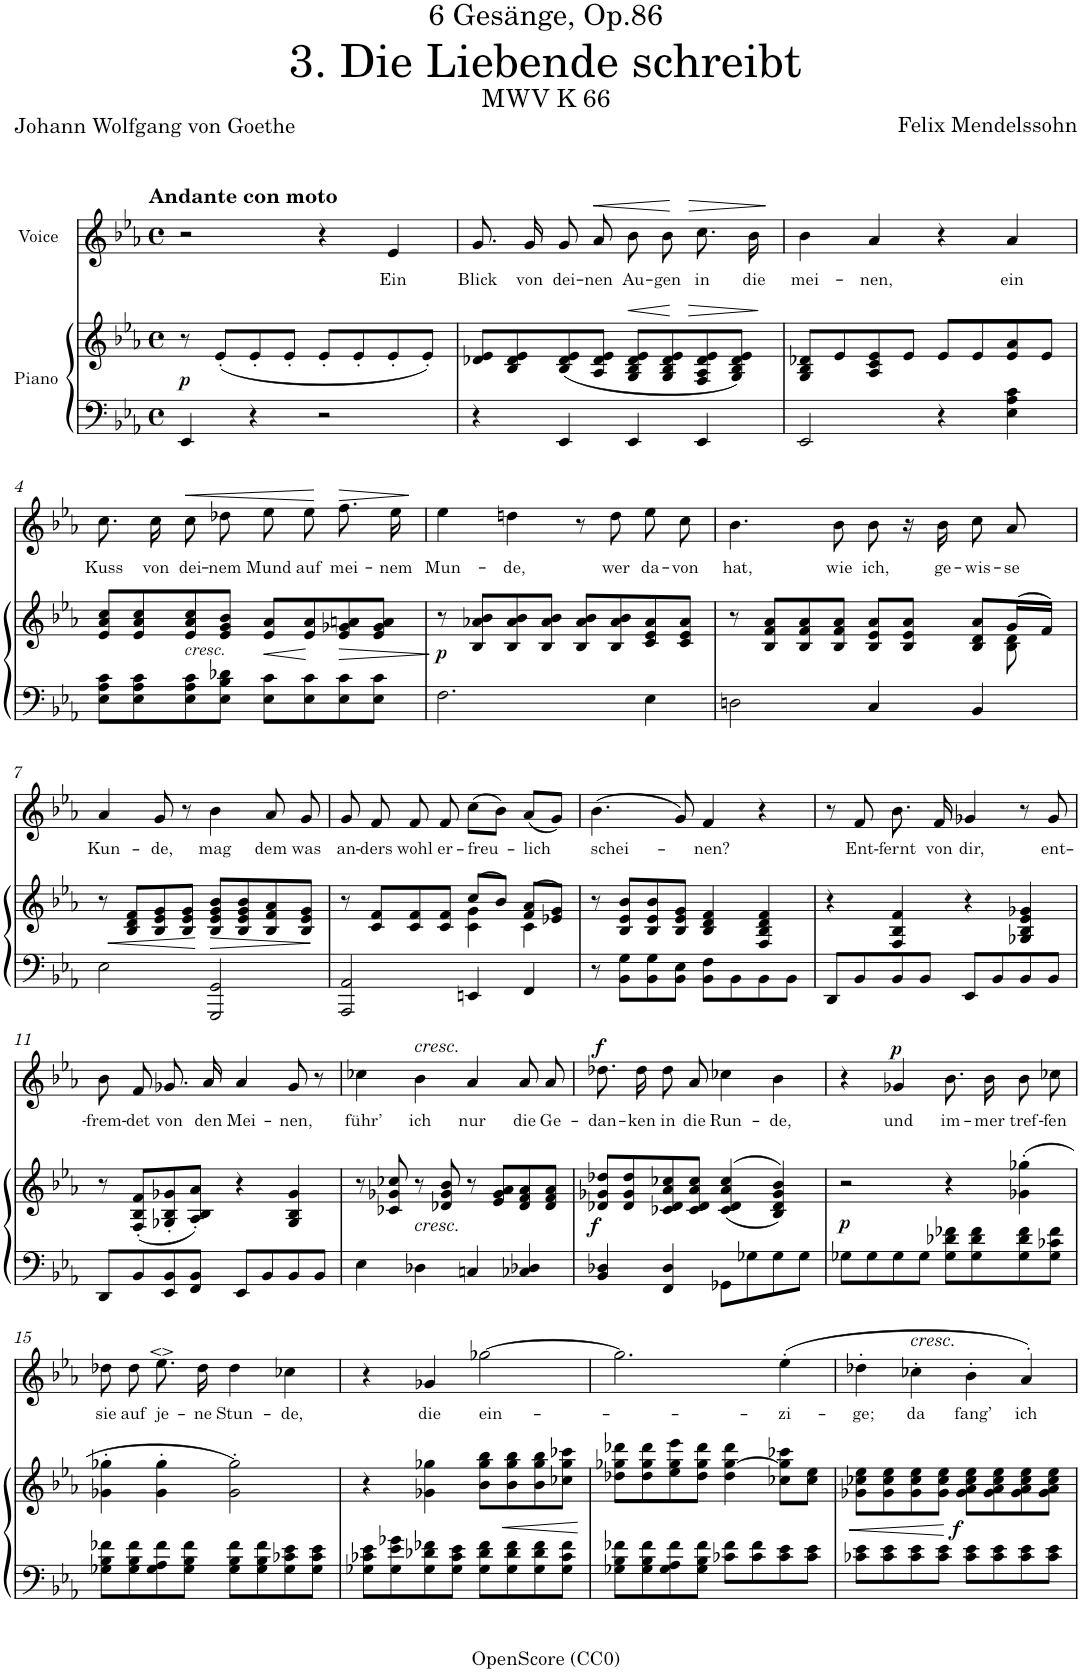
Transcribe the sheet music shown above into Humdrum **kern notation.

**kern	**kern	**dynam	**kern	**text	**dynam
*part2	*part2	*part2	*part1	*part1	*part1
*staff3	*staff2	*staff2/3	*staff1	*staff1	*staff1
*I"Piano	*	*	*I"Voice	*	*
*I'Pno	*	*	*	*	*
*clefF4	*clefG2	*	*clefG2	*	*
*k[b-e-a-]	*k[b-e-a-]	*	*k[b-e-a-]	*	*
*M4/4	*M4/4	*	*M4/4	*	*
*met(c)	*met(c)	*	*met(c)	*	*
=1	=1	=1	=1	=1	=1
!	!	!	!LO:TX:a:B:t=Andante con moto	!	!
!	!	!LO:DY:b	!	!	!
4EE-/	8r	p	2r	.	.
.	(8e-'/L	.	.	.	.
4r	8e-'/	.	.	.	.
.	8e-'/J	.	.	.	.
2r	8e-'/L	.	4r	.	.
.	8e-'/	.	.	.	.
!	!	!	!	!LO:LY:b	!
.	8e-'/	.	4e-/	Ein	.
.	8e-'/J)	.	.	.	.
=2	=2	=2	=2	=2	=2
!	!	!	!	!LO:LY:b	!
4r	8d-X/ 8e-/L	.	8.g/	Blick	.
.	8B-/ 8d-/ 8e-/	.	.	.	.
!	!	!	!	!LO:LY:b	!
.	.	.	16g/	von	.
!	!	!	!	!LO:LY:b	!
4EE-/	(8B-/ 8d-/ 8e-/	.	8g/	dei-	.
!	!	!	!	!LO:LY:b	!LO:HP:b
.	8A-/ 8d-/ 8e-/J	.	8a-/	-nen	<
!	!	!LO:HP:b	!	!LO:LY:b	!
4EE-/	8G/ 8B-/ 8d-/ 8e-/L	<	8b-\	Au-	.
!	!	!	!	!LO:LY:b	!
.	8G/ 8B-/ 8d-/ 8e-/	.	8b-\	-gen	.
!	!	!LO:HP:n=1:b	!	!LO:LY:b	!LO:HP:n=1:b
4EE-/	8F/ 8A-/ 8d-/ 8e-/	[ >	8.cc\	in	[ >
.	8G/ 8B-/ 8d-/ 8e-/J)	.	.	.	.
!	!	!	!	!LO:LY:b	!
.	.	.	16b-\	die	.
.	.	]	.	.	]
=3	=3	=3	=3	=3	=3
!	!	!	!	!LO:LY:b	!
2EE-/	8G/ 8B-/ 8d-X/L	.	4b-\	mei-	.
.	8e-/	.	.	.	.
!	!	!	!	!LO:LY:b	!
.	8A-/ 8c/ 8e-/	.	4a-/	-nen,	.
.	8e-/J	.	.	.	.
4r	8e-/L	.	4r	.	.
.	8e-/	.	.	.	.
!	!	!	!	!LO:LY:b	!
4E-\ 4A-\ 4c\	8e-/ 8a-/	.	4a-/	ein	.
.	8e-/J	.	.	.	.
!!LO:LB:g=z
=4	=4	=4	=4	=4	=4
!	!	!	!	!LO:LY:b	!
8E-\ 8A-\ 8c\L	8e-/ 8a-/ 8cc/L	.	8.cc\	Kuss	.
8E-\ 8A-\ 8c\	8e-/ 8a-/ 8cc/	.	.	.	.
!	!	!	!	!LO:LY:b	!
.	.	.	16cc\	von	.
!	!LO:TX:b:i:t=cresc.	!	!	!	!
!	!	!	!	!LO:LY:b	!LO:HP:b
8E-\ 8A-\ 8c\	8e-/ 8a-/ 8cc/	.	8cc\	dei-	<
!	!	!	!	!LO:LY:b	!
8E-\ 8B-\ 8d-X\J	8e-/ 8g/ 8b-/J	.	8dd-X\	-nem	.
!	!	!LO:HP:b	!	!LO:LY:b	!
8E-\ 8c\L	8e-/ 8a-/L	<	8ee-\	Mund	.
!	!	!	!	!LO:LY:b	!
8E-\ 8c\	8e-/ 8a-/	.	8ee-\	auf	.
!	!	!LO:HP:n=1:b	!	!LO:LY:b	!LO:HP:n=1:b
8E-\ 8c\	8e-/ 8g-X/ 8an/	[ >	8.ff\	mei-	[ >
8E-\ 8c\J	8e-/ 8g-/ 8a/J	.	.	.	.
!	!	!	!	!LO:LY:b	!
.	.	.	16ee-\	-nem	.
.	.	]	.	.	]
=5	=5	=5	=5	=5	=5
!	!	!LO:DY:b	!	!LO:LY:b	!
2.F\	8r	p	4ee-\	Mun-	.
.	8B-/ 8a-X/ 8b-/L	.	.	.	.
!	!	!	!	!LO:LY:b	!
.	8B-/ 8a-/ 8b-/	.	4ddn\	-de,	.
.	8B-/ 8a-/ 8b-/J	.	.	.	.
.	8B-/ 8a-/ 8b-/L	.	8r	.	.
!	!	!	!	!LO:LY:b	!
.	8B-/ 8a-/ 8b-/	.	8dd\	wer	.
!	!	!	!	!LO:LY:b	!
4E-\	8c/ 8e-/ 8a-/	.	8ee-\	da-	.
!	!	!	!	!LO:LY:b	!
.	8c/ 8e-/ 8a-/J	.	8cc\	von	.
=6	=6	=6	=6	=6	=6
*	*^	*	*	*	*
!	!	!	!	!	!LO:LY:b	!
2Dn\	8r	2..ryy	.	4.b-\	hat,	.
.	8B-/ 8f/ 8a-/L	.	.	.	.	.
.	8B-/ 8f/ 8a-/	.	.	.	.	.
!	!	!	!	!	!LO:LY:b	!
.	8B-/ 8f/ 8a-/J	.	.	8b-\	wie	.
!	!	!	!	!	!LO:LY:b	!
4C/	8B-/ 8e-/ 8a-/L	.	.	8b-\	ich,	.
.	8B-/ 8e-/ 8a-/J	.	.	16r	.	.
!	!	!	!	!	!LO:LY:b	!
.	.	.	.	16b-\	ge-	.
!	!	!	!	!	!LO:LY:b	!
4BB-/	8B-/ 8d/ 8a-/L	.	.	8cc\	-wis-	.
!	!	!	!	!	!LO:LY:b	!
.	(16g/L	8B-\ 8d\	.	8a-/	-se	.
.	16f/JJ)	.	.	.	.	.
*	*v	*v	*	*	*	*
!!LO:LB:g=z
=7	=7	=7	=7	=7	=7
!	!	!LO:HP:b	!	!LO:LY:b	!
2E-\	8r	<	4a-/	Kun-	.
.	8B-/ 8d/ 8f/L	.	.	.	.
!	!	!	!	!LO:LY:b	!
.	8B-/ 8e-/ 8g/	.	8g/	-de,	.
.	8B-/ 8e-/ 8g/J	.	8r	.	.
!	!	!LO:HP:n=1:b	!	!LO:LY:b	!
2GGG/ 2GG/	8B-/ 8e-/ 8g/ 8b-/L	[ >	4b-\	mag	.
.	8B-/ 8e-/ 8g/ 8b-/	.	.	.	.
!	!	!	!	!LO:LY:b	!
.	8B-/ 8f/ 8a-/	.	8a-/	dem	.
!	!	!	!	!LO:LY:b	!
.	8B-/ 8e-/ 8g/J	.	8g/	was	.
.	.	]	.	.	.
=8	=8	=8	=8	=8	=8
*	*^	*	*	*	*
!	!	!	!	!	!LO:LY:b	!
2AAA-/ 2AA-/	8r	2ryy	.	8g/	an-	.
!	!	!	!	!	!LO:LY:b	!
.	8c/ 8f/L	.	.	8f/	-ders	.
!	!	!	!	!	!LO:LY:b	!
.	8c/ 8f/	.	.	8f/	wohl	.
!	!	!	!	!	!LO:LY:b	!
.	8c/ 8f/J	.	.	8f/	er-	.
!	!	!	!	!	!LO:LY:b	!
4EEn/	(8cc/L	4c\ 4g\	.	(8cc\L	-freu-	.
.	8b-/J)	.	.	8b-\J)	.	.
!	!	!	!	!	!LO:LY:b	!
4FF/	(8f/ 8a-/L	4c\	.	(8a-/L	-lich	.
.	8e-X/ 8g/J)	.	.	8g/J)	.	.
*	*v	*v	*	*	*	*
=9	=9	=9	=9	=9	=9
!	!	!	!	!LO:LY:b	!
8r	8r	.	(4.b-\	schei-	.
8BB-\ 8G\L	8B-/ 8e-/ 8b-/L	.	.	.	.
8BB-\ 8G\	8B-/ 8e-/ 8b-/	.	.	.	.
8BB-\ 8E-\J	8B-/ 8e-/ 8g/J	.	8g/)	.	.
!	!	!	!	!LO:LY:b	!
8BB-\ 8F\L	4B-/ 4d/ 4f/	.	4f/	-nen?	.
8BB-\	.	.	.	.	.
8BB-\	4F/ 4B-/ 4d/ 4f/	.	4r	.	.
8BB-\J	.	.	.	.	.
=10	=10	=10	=10	=10	=10
8DD/L	4r	.	8r	.	.
!	!	!	!	!LO:LY:b	!
8BB-/	.	.	8f/	Ent-	.
!	!	!	!	!LO:LY:b	!
8BB-/	4F/ 4B-/ 4f/	.	8.b-\	-fernt	.
8BB-/J	.	.	.	.	.
!	!	!	!	!LO:LY:b	!
.	.	.	16f/	von	.
!	!	!	!	!LO:LY:b	!
8EE-/L	4r	.	4g-X/	dir,	.
8BB-/	.	.	.	.	.
8BB-/	4G-X/ 4B-/ 4e-/ 4g-X/	.	8r	.	.
!	!	!	!	!LO:LY:b	!
8BB-/J	.	.	8g-/	ent-	.
!!LO:LB:g=z
=11	=11	=11	=11	=11	=11
!	!	!	!	!LO:LY:b	!
8DD/L	8r	.	8b-\	-frem-	.
!	!	!	!	!LO:LY:b	!
8BB-/	(8F/' 8B-/' 8f/'L	.	8f/	-det	.
!	!	!	!	!LO:LY:b	!
8EE-/ 8BB-/	8G-X/' 8B-/' 8g-X/'	.	8.g-X/	von	.
8FF/ 8BB-/J	8A-/' 8B-/' 8a-/'J)	.	.	.	.
!	!	!	!	!LO:LY:b	!
.	.	.	16a-/	den	.
!	!	!	!	!LO:LY:b	!
8EE-/L	4r	.	4a-/	Mei-	.
8BB-/	.	.	.	.	.
!	!	!	!	!LO:LY:b	!
8BB-/	4G-/ 4B-/ 4g-/	.	8g-/	-nen,	.
8BB-/J	.	.	8r	.	.
=12	=12	=12	=12	=12	=12
!	!	!	!	!LO:LY:b	!
4E-\	8r	.	4cc-X\	führ’	.
.	8c-X/ 8g-X/ 8cc-X/	.	.	.	.
!	!	!	!LO:TX:a:i:t=cresc.	!	!
!	!LO:TX:b:i:t=cresc.	!	!	!	!
!	!	!	!	!LO:LY:b	!
4D-X\	8r	.	4b-\	ich	.
.	8d-X/ 8g-/ 8b-/	.	.	.	.
!	!	!	!	!LO:LY:b	!
4Cn/	8r	.	4a-/	nur	.
.	8e-/ 8g-/ 8a-/L	.	.	.	.
!	!	!	!	!LO:LY:b	!
4C-X/ 4D-X/	8d-/ 8f/ 8a-/	.	8a-/	die	.
!	!	!	!	!LO:LY:b	!
.	8d-/ 8f/ 8a-/J	.	8a-/	Ge-	.
=13	=13	=13	=13	=13	=13
!	!	!LO:DY:b	!	!LO:LY:b	!LO:DY:a
4BB-/ 4D-X/	8d-X/ 8g-X/ 8dd-X/L	f	8.dd-X\	-dan-	f
.	8d-/ 8g-/ 8dd-/	.	.	.	.
!	!	!	!	!LO:LY:b	!
.	.	.	16dd-\	-ken	.
!	!	!	!	!LO:LY:b	!
4FF/ 4D-/	8c-X/ 8d-/ 8a-/ 8cc-X/	.	8dd-\	in	.
!	!	!	!	!LO:LY:b	!
.	8c-/ 8d-/ 8a-/ 8cc-/J	.	8a-/	die	.
!	!	!	!	!LO:LY:b	!
8GG-X\L	((>4c-/ 4d-/ 4a-/ 4cc-/	.	4cc-X\	Run-	.
8G-X\	.	.	.	.	.
!	!	!	!	!LO:LY:b	!
8G-\	4B-/ 4d-/ 4g-/ 4b-/))	.	4b-\	-de,	.
8G-\J	.	.	.	.	.
=14	=14	=14	=14	=14	=14
!	!	!LO:DY:b	!	!	!
8G-X\L	2r	p	4r	.	.
8G-\	.	.	.	.	.
!	!	!	!	!LO:LY:b	!LO:DY:a
8G-\	.	.	4g-X/	und	p
8G-\J	.	.	.	.	.
!	!	!	!	!LO:LY:b	!
8G-\ 8d-X\ 8f-X\L	4r	.	8.b-\	im-	.
8G-\ 8d-\ 8f-\	.	.	.	.	.
!	!	!	!	!LO:LY:b	!
.	.	.	16b-\	-mer	.
!	!	!	!	!LO:LY:b	!
8G-\ 8d-\ 8f-\	(4g-X\' 4gg-X\'	.	8b-\	tref-	.
!	!	!	!	!LO:LY:b	!
8G-\ 8c-X\ 8f-\J	.	.	8cc-X\	-fen	.
!!LO:LB:g=z
=15	=15	=15	=15	=15	=15
!	!	!	!	!LO:LY:b	!
8G-X\ 8B-\ 8f-X\L	4g-X\' 4gg-X\'	.	8dd-X\	sie	.
!	!	!	!	!LO:LY:b	!
8G-\ 8B-\ 8f-\	.	.	8dd-\	auf	.
!	!	!	!	!LO:LY:b	!
8G-\ 8A-\ 8f-\	4g-\' 4gg-\'	.	8.ee-\	je-	.
8G-\ 8B-\ 8f-\J	.	.	.	.	.
!	!	!	!	!LO:LY:b	!
.	.	.	16dd-\	-ne	.
!	!	!	!	!LO:LY:b	!
8G-\ 8B-\ 8f-\L	2g-\' 2gg-\')	.	4dd-\	Stun-	.
8G-\ 8B-\ 8f-\	.	.	.	.	.
!	!	!	!	!LO:LY:b	!
8G-\ 8c-X\ 8e-\	.	.	4cc-X\	-de,	.
8G-\ 8c-\ 8e-\J	.	.	.	.	.
=16	=16	=16	=16	=16	=16
8G-X\ 8c-X\ 8e-\L	4r	.	4r	.	.
8G-\ 8e-\ 8g-X\	.	.	.	.	.
!	!	!	!	!LO:LY:b	!
8G-\ 8d-X\ 8f-X\	4g-X\ 4gg-X\	.	4g-X/	die	.
8G-\ 8c-\ 8e-\J	.	.	.	.	.
!	!	!	!	!LO:LY:b	!
8G-\ 8d-\ 8f-\L	8b-\ 8gg-\ 8bb-\L	.	[2gg-X\	ein-	.
!	!	!LO:HP:b	!	!	!
8G-\ 8d-\ 8f-\	8b-\ 8gg-\ 8bb-\	<	.	.	.
8G-\ 8d-\ 8f-\	8b-\ 8gg-\ 8bb-\	.	.	.	.
8G-\ 8c-\ 8f-\J	8cc-X\ 8gg-\ 8ccc-X\J	.	.	.	.
.	.	[	.	.	.
=17	=17	=17	=17	=17	=17
8G-X\ 8B-\ 8f-X\L	8dd-X\ 8gg-X\ 8ddd-X\L	.	2.gg-\]	.	.
8G-\ 8B-\ 8f-\	8dd-\ 8gg-\ 8ddd-\	.	.	.	.
8G-\ 8A-\ 8f-\	8ee-\ 8gg-\ 8eee-\	.	.	.	.
8G-\ 8B-\ 8f-\J	8dd-\ 8gg-\ 8ddd-\J	.	.	.	.
8c-X\ 8f-\L	4dd-\ [4gg-\ 4ddd-\	.	.	.	.
8c-\ 8f-\	.	.	.	.	.
!	!	!	!	!LO:LY:b	!
8c-\ 8e-\	8cc-X\ 8gg-\] 8ccc-X\L	.	(4ee-'\	-zi-	.
8c-\ 8e-\J	8cc-\ 8ee-\J	.	.	.	.
=18	=18	=18	=18	=18	=18
!	!	!LO:HP:b	!	!LO:LY:b	!
8c-X\ 8e-\L	8g-X\ 8cc-X\ 8ee-\L	<	4dd-X'\	-ge;	.
8c-\ 8e-\	8g-\ 8cc-\ 8ee-\	.	.	.	.
!	!	!	!LO:TX:a:i:t=cresc.	!	!
!	!	!	!	!LO:LY:b	!
8c-\ 8e-\	8g-\ 8cc-\ 8ee-\	.	4cc-X'\	da	.
8c-\ 8e-\J	8g-\ 8cc-\ 8ee-\J	.	.	.	.
!	!	!LO:DY:n=1:b	!	!LO:LY:b	!
8c-\ 8e-\L	8g-\ 8a-\ 8cc-\ 8ee-\L	[ f	4b-'\	fang’	.
8c-\ 8e-\	8g-\ 8a-\ 8cc-\ 8ee-\	.	.	.	.
!	!	!	!	!LO:LY:b	!
8c-\ 8e-\	8g-\ 8a-\ 8cc-\ 8ee-\	.	4a-'>/)	ich	.
8c-\ 8e-\J	8g-\ 8a-\ 8cc-\ 8ee-\J	.	.	.	.
=	=	=	=	=	=
*-	*-	*-	*-	*-	*-
